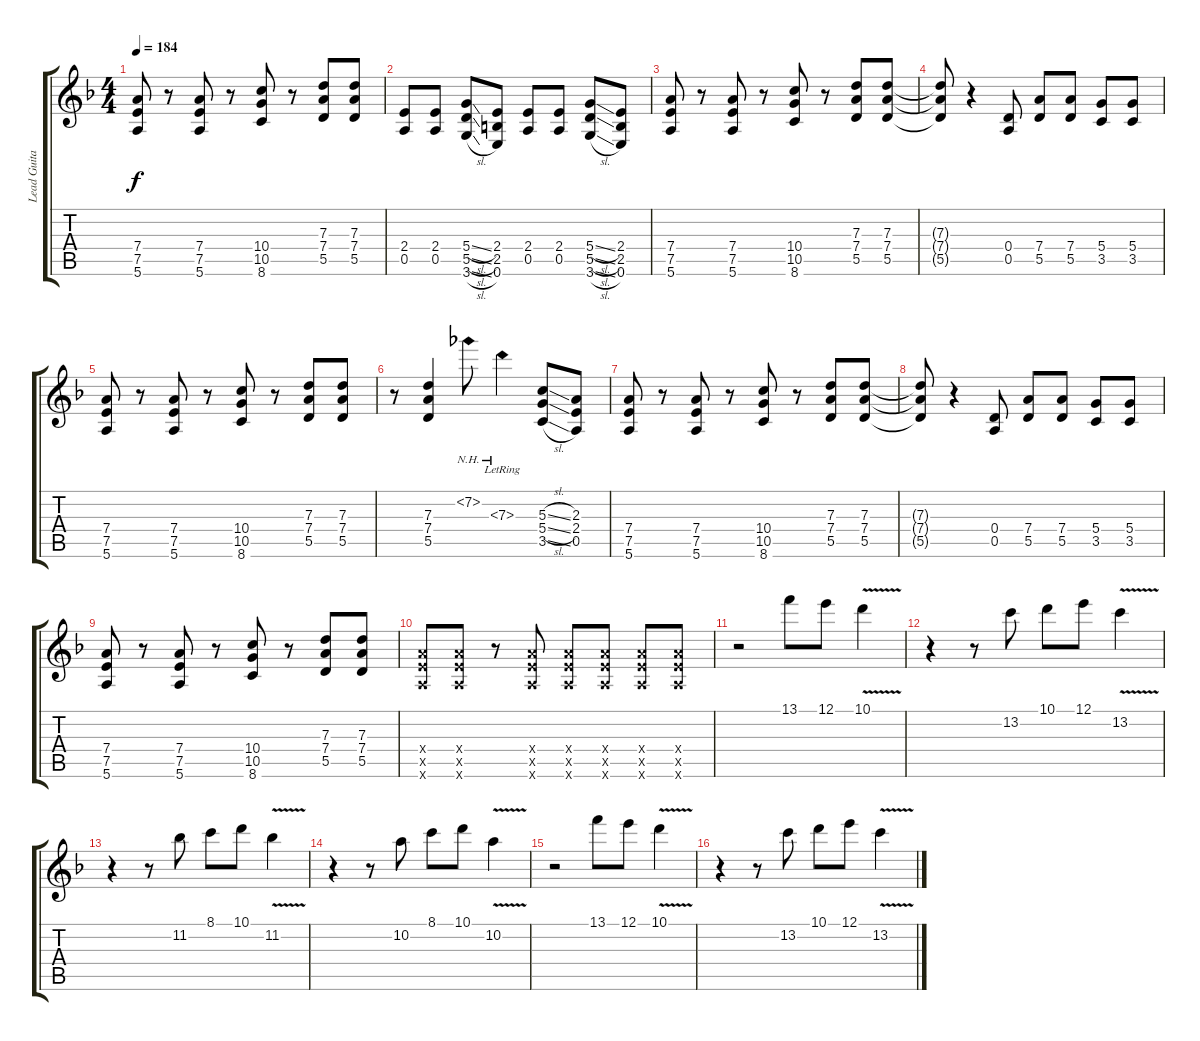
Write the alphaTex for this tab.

\track ("Lead Guitar" "Lead Guita") {instrument distortionguitar}
\staff {score tabs}
\tuning (E4 B3 G3 D3 A2 E2) {hide}
\ts (4 4)
\tempo 184
\clef g2
\ks f
(7.4 7.5 5.6).8{dy f} r.8 (7.4 7.5 5.6).8 r.8 (10.4 10.5 8.6).8 r.8 (7.3 7.4 5.5).8 (7.3 7.4 5.5).8 |
(2.4 0.5).8 (2.4 0.5).8 (5.4{sl} 5.5{sl} 3.6{sl}).8 (2.4 2.5 0.6).8 (2.4 0.5).8 (2.4 0.5).8 (5.4{sl} 5.5{sl} 3.6{sl}).8 (2.4 2.5 0.6).8 |
(7.4 7.5 5.6).8 r.8 (7.4 7.5 5.6).8 r.8 (10.4 10.5 8.6).8 r.8 (7.3 7.4 5.5).8 (7.3 7.4 5.5).8 |
(7.3{t} 7.4{t} 5.5{t}).8 r.4 (0.4 0.5).8 (7.4 5.5).8 (7.4 5.5).8 (5.4 3.5).8 (5.4 3.5).8 |
(7.4 7.5 5.6).8 r.8 (7.4 7.5 5.6).8 r.8 (10.4 10.5 8.6).8 r.8 (7.3 7.4 5.5).8 (7.3 7.4 5.5).8 |
r.8 (7.3 7.4 5.5).4 7.2{nh}.8 7.3{nh lr}.4 (5.3{sl} 5.4{sl} 3.5{sl}).8 (2.3 2.4 0.5).8 |
(7.4 7.5 5.6).8 r.8 (7.4 7.5 5.6).8 r.8 (10.4 10.5 8.6).8 r.8 (7.3 7.4 5.5).8 (7.3 7.4 5.5).8 |
(7.3{t} 7.4{t} 5.5{t}).8 r.4 (0.4 0.5).8 (7.4 5.5).8 (7.4 5.5).8 (5.4 3.5).8 (5.4 3.5).8 |
(7.4 7.5 5.6).8 r.8 (7.4 7.5 5.6).8 r.8 (10.4 10.5 8.6).8 r.8 (7.3 7.4 5.5).8 (7.3 7.4 5.5).8 |
(7.4{x} 7.5{x} 5.6{x}).8 (7.4{x} 7.5{x} 5.6{x}).8 r.8 (7.4{x} 7.5{x} 5.6{x}).8 (7.4{x} 7.5{x} 5.6{x}).8 (7.4{x} 7.5{x} 5.6{x}).8 (7.4{x} 7.5{x} 5.6{x}).8 (7.4{x} 7.5{x} 5.6{x}).8 |
r.2 13.1.8 12.1.8 10.1{v}.4 |
r.4 r.8 13.2.8 10.1.8 12.1.8 13.2{v}.4 |
r.4 r.8 11.2.8 8.1.8 10.1.8 11.2{v}.4 |
r.4 r.8 10.2.8 8.1.8 10.1.8 10.2{v}.4 |
r.2 13.1.8 12.1.8 10.1{v}.4 |
r.4 r.8 13.2.8 10.1.8 12.1.8 13.2{v}.4
